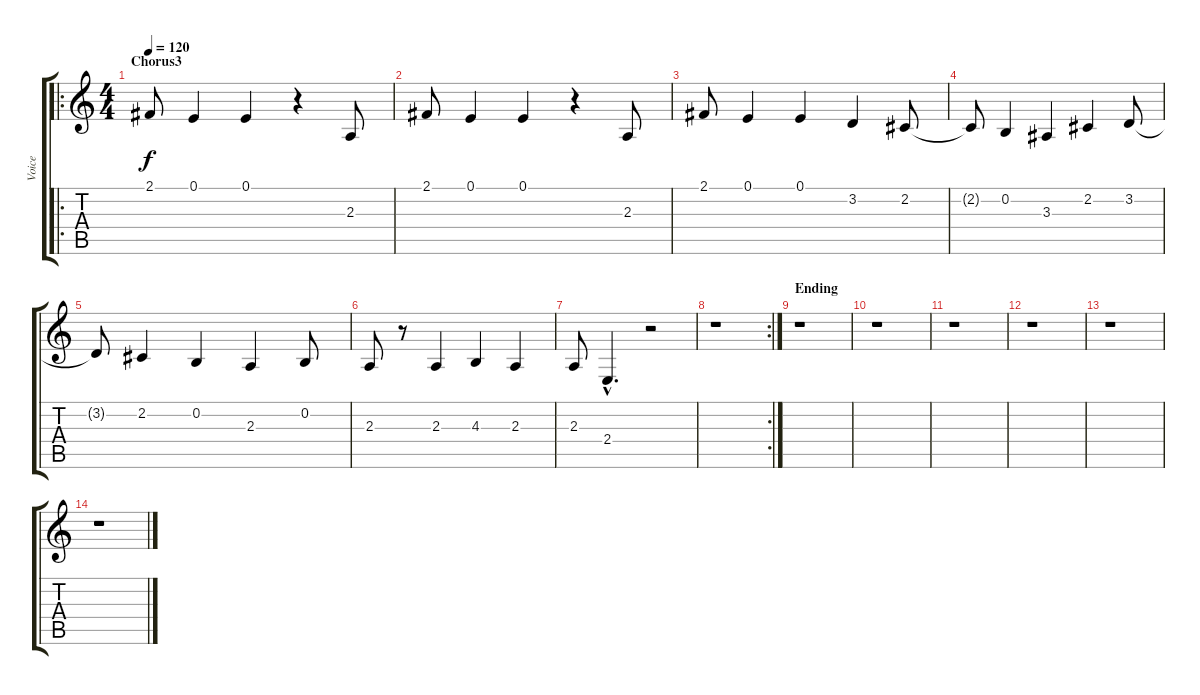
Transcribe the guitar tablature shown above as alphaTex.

\track ("Voice" "Voice") {instrument lead1square}
\staff {score tabs}
\tuning (E4 B3 G3 D3 A2 E2) {hide}
\ro
\ts (4 4)
\section ("" "Chorus3")
\tempo 120
\clef g2
\ks c
2.1.8{dy f} 0.1.4 0.1.4 r.4 2.3.8 |
2.1.8 0.1.4 0.1.4 r.4 2.3.8 |
2.1.8 0.1.4 0.1.4 3.2.4 2.2.8 |
2.2{t}.8 0.2.4 3.3.4 2.2.4 3.2.8 |
3.2{t}.8 2.2.4 0.2.4 2.3.4 0.2.8 |
2.3.8 r.8 2.3.4 4.3.4 2.3.4 |
2.3.8 2.4{hac}.4{d} r.2 |
\rc 2
r.1 |
\section ("" "Ending")
r.1 |
r.1 |
r.1 |
r.1 |
r.1 |
r.1
